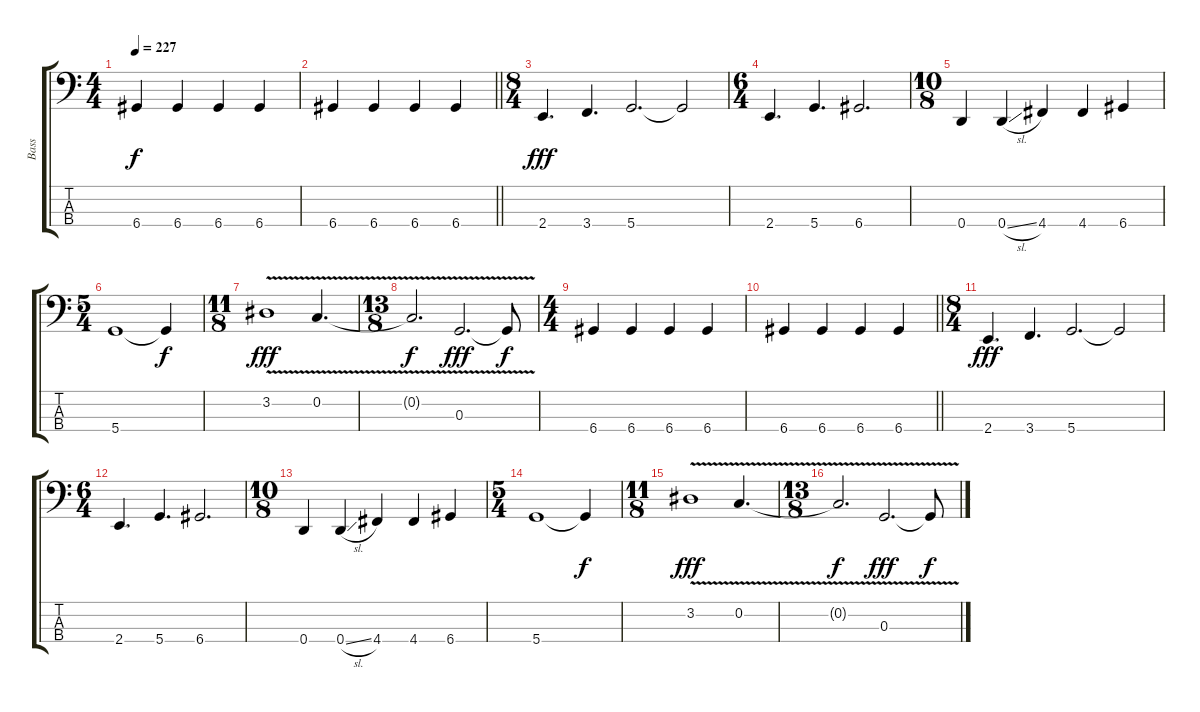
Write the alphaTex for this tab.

\track ("Bass" "Bass") {instrument electricbassfinger}
\staff {score tabs}
\tuning (F2 C2 G1 D1) {hide}
\ts (4 4)
\tempo 227
\clef f4
\ks c
6.4.4{dy f instrument electricbassfinger} 6.4.4 6.4.4 6.4.4 |
\barLineRight lightlight
6.4.4 6.4.4 6.4.4 6.4.4 |
\ts (8 4)
\section ("" "")
2.4.4{d dy fff instrument acousticbass} 3.4.4{d} 5.4.2{d} 5.4{t}.2 |
\ts (6 4)
2.4.4{d} 5.4.4{d} 6.4.2{d} |
\ts (10 8)
0.4.4 0.4{sl}.4 4.4.4 4.4.4 6.4.4 |
\ts (5 4)
5.4.1 5.4{t}.4{dy f} |
\ts (11 8)
3.2{v}.1{dy fff} 0.2{v}.4{d} |
\ts (13 8)
0.2{t}.2{d dy f} 0.3{v}.2{d dy fff} 0.3{t}.8{dy f} |
\ts (4 4)
6.4.4{instrument electricbassfinger} 6.4.4 6.4.4 6.4.4 |
\barLineRight lightlight
6.4.4 6.4.4 6.4.4 6.4.4 |
\ts (8 4)
\section ("" "")
2.4.4{d dy fff instrument acousticbass} 3.4.4{d} 5.4.2{d} 5.4{t}.2 |
\ts (6 4)
2.4.4{d} 5.4.4{d} 6.4.2{d} |
\ts (10 8)
0.4.4 0.4{sl}.4 4.4.4 4.4.4 6.4.4 |
\ts (5 4)
5.4.1 5.4{t}.4{dy f} |
\ts (11 8)
3.2{v}.1{dy fff} 0.2{v}.4{d} |
\ts (13 8)
0.2{t}.2{d dy f} 0.3{v}.2{d dy fff} 0.3{t}.8{dy f}
